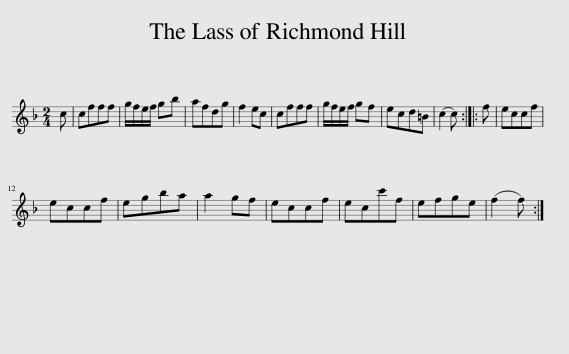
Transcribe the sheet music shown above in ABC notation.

X:1
L:1/8
M:2/4
I:linebreak $
K:F
V:1 treble
V:1
 c | cfff | g/f/e/f/ gb | afdg | f2 ec | %5
 cfff | g/f/e/f/ gf | ecd=B | (c2 c) :: f | %10
 eccf |$ eccf | egba | a2 gf | eccf | %15
 ecc'f | efge | (f2 f) :| %18
